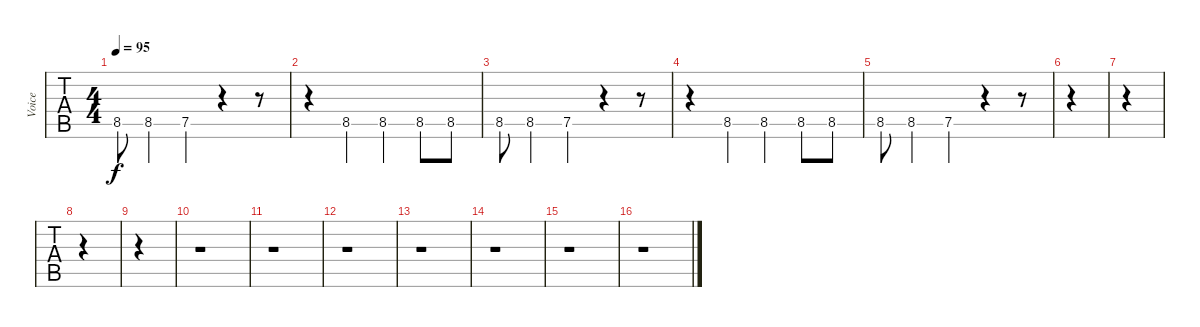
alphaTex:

\track ("Voice" "Voice") {instrument flute}
\staff {tabs}
\tuning (E4 B3 G3 D3 A2 E2) {hide}
\ts (4 4)
\tempo 95
\clef g2
\ks c
8.5.8{dy f} 8.5.4 7.5.4 r.4 r.8 |
r.4 8.5.4 8.5.4 8.5.8 8.5.8 |
8.5.8 8.5.4 7.5.4 r.4 r.8 |
r.4 8.5.4 8.5.4 8.5.8 8.5.8 |
8.5.8 8.5.4 7.5.4 r.4 r.8 |
|
|
|
|
r.1 |
r.1 |
r.1 |
r.1 |
r.1 |
r.1 |
r.1
